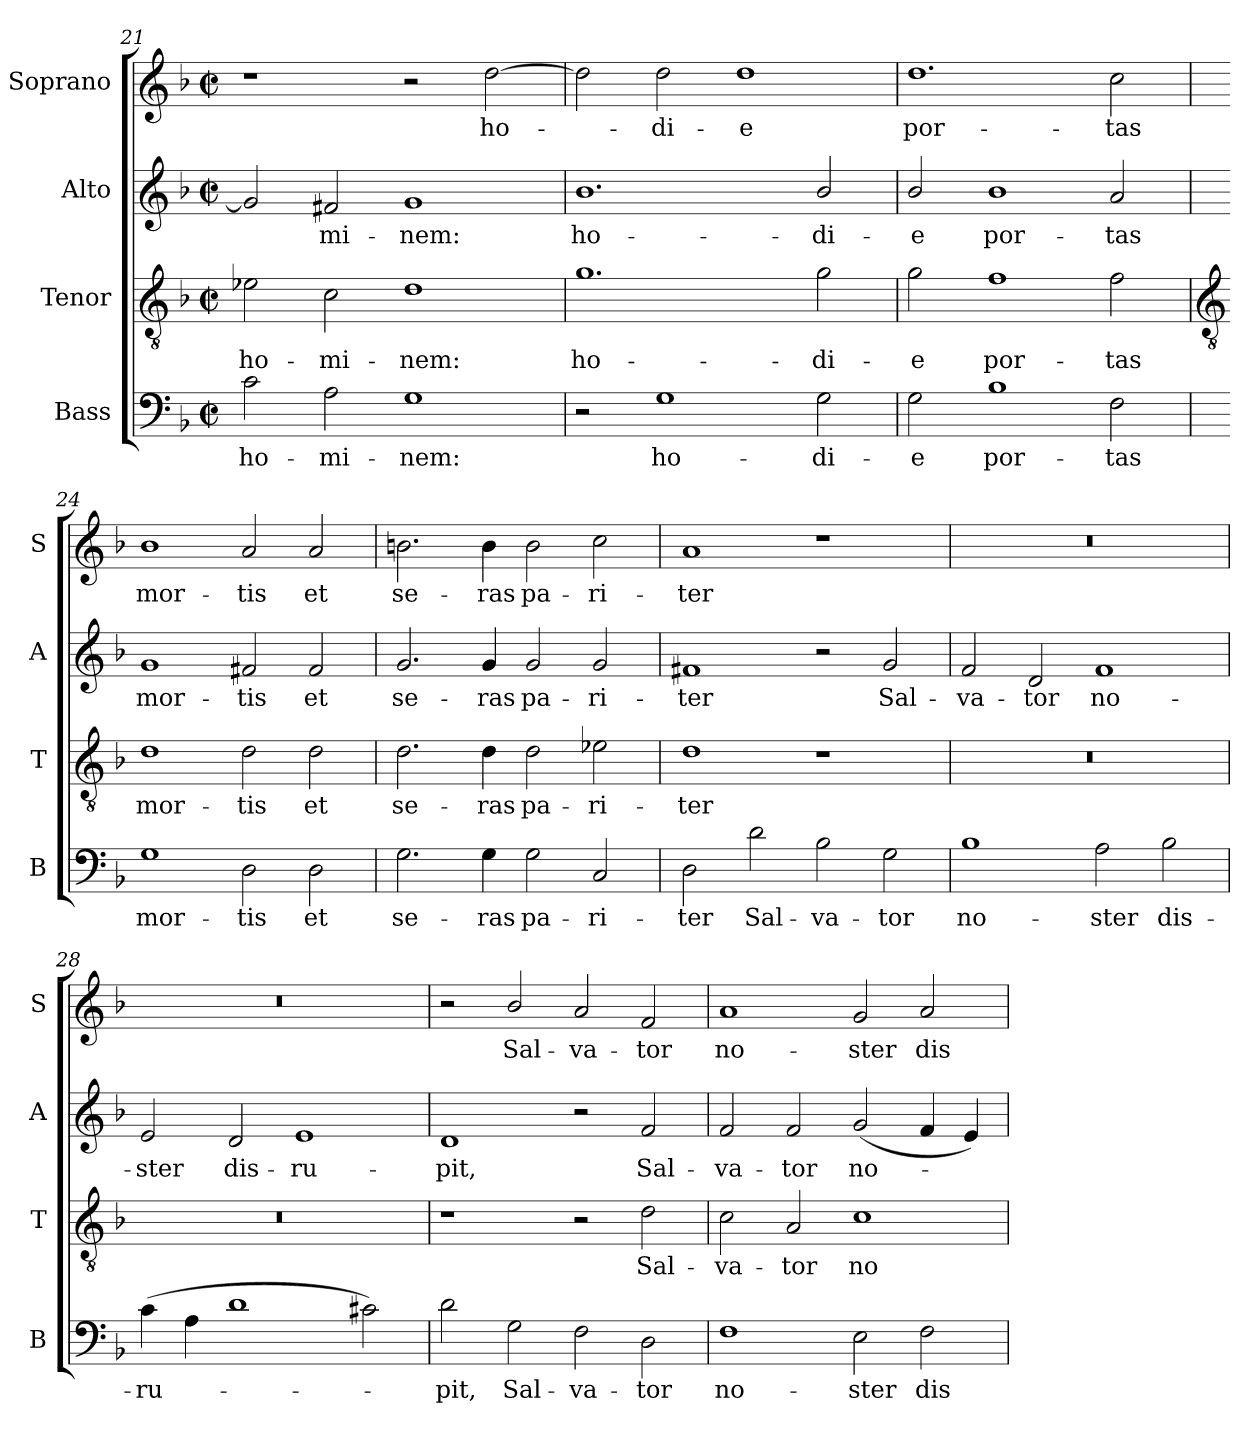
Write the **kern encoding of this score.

**kern	**text	**kern	**text	**kern	**text	**kern	**text
*part4	*part4	*part3	*part3	*part2	*part2	*part1	*part1
*staff4	*staff4	*staff3	*staff3	*staff2	*staff2	*staff1	*staff1
*I"Bass	*	*I"Tenor	*	*I"Alto	*	*I"Soprano	*
*I'B	*	*I'T	*	*I'A	*	*I'S	*
*clefF4	*	*clefGv2	*	*clefG2	*	*clefG2	*
*k[b-]	*	*k[b-]	*	*k[b-]	*	*k[b-]	*
*F:	*	*F:	*	*F:	*	*F:	*
*M4/2	*	*M4/2	*	*M4/2	*	*M4/2	*
*met(c|)	*	*met(c|)	*	*met(c|)	*	*met(c|)	*
=21	=21	=21	=21	=21	=21	=21	=21
!	!LO:LY:b	!	!LO:LY:b	!	!	!	!
2c	ho-	2e-X	ho-	2g]	.	1r	.
!	!LO:LY:b	!	!LO:LY:b	!	!LO:LY:b	!	!
2A	-mi-	2c	-mi-	2f#X	mi-	.	.
!	!LO:LY:b	!	!LO:LY:b	!	!LO:LY:b	!	!
1G	-nem:	1d	-nem:	1g	-nem:	2r	.
!	!	!	!	!	!	!	!LO:LY:b
.	.	.	.	.	.	[2dd	ho-
=22	=22	=22	=22	=22	=22	=22	=22
!	!	!	!LO:LY:b	!	!LO:LY:b	!	!
2r	.	1.g	ho-	1.b-	ho-	2dd]	.
!	!LO:LY:b	!	!	!	!	!	!LO:LY:b
1G	ho-	.	.	.	.	2dd	di-
!	!	!	!	!	!	!	!LO:LY:b
.	.	.	.	.	.	1dd	-e
!	!LO:LY:b	!	!LO:LY:b	!	!LO:LY:b	!	!
2G	-di-	2g	-di-	2b-/	-di-	.	.
=23	=23	=23	=23	=23	=23	=23	=23
!	!LO:LY:b	!	!LO:LY:b	!	!LO:LY:b	!	!LO:LY:b
2G	-e	2g	-e	2b-/	-e	1.dd	por-
!	!LO:LY:b	!	!LO:LY:b	!	!LO:LY:b	!	!
1B-	por-	1f	por-	1b-	por-	.	.
!	!LO:LY:b	!	!LO:LY:b	!	!LO:LY:b	!	!LO:LY:b
2F	-tas	2f	-tas	2a	-tas	2cc	-tas
!!LO:LB:g=z
=24	=24	=24	=24	=24	=24	=24	=24
*	*	*clefGv2	*	*	*	*	*
!	!LO:LY:b	!	!LO:LY:b	!	!LO:LY:b	!	!LO:LY:b
1G	mor-	1d	mor-	1g	mor-	1b-	mor-
!	!LO:LY:b	!	!LO:LY:b	!	!LO:LY:b	!	!LO:LY:b
2D	-tis	2d	-tis	2f#X	-tis	2a	-tis
!	!LO:LY:b	!	!LO:LY:b	!	!LO:LY:b	!	!LO:LY:b
2D	et	2d	et	2f#	et	2a	et
=25	=25	=25	=25	=25	=25	=25	=25
!	!LO:LY:b	!	!LO:LY:b	!	!LO:LY:b	!	!LO:LY:b
2.G	se-	2.d	se-	2.g	se-	2.bn	se-
!	!LO:LY:b	!	!LO:LY:b	!	!LO:LY:b	!	!LO:LY:b
4G	-ras	4d	-ras	4g	-ras	4b	-ras
!	!LO:LY:b	!	!LO:LY:b	!	!LO:LY:b	!	!LO:LY:b
2G	pa-	2d	pa-	2g	pa-	2b	pa-
!	!LO:LY:b	!	!LO:LY:b	!	!LO:LY:b	!	!LO:LY:b
2C	-ri-	2e-X	-ri-	2g	-ri-	2cc	-ri-
=26	=26	=26	=26	=26	=26	=26	=26
!	!LO:LY:b	!	!LO:LY:b	!	!LO:LY:b	!	!LO:LY:b
2D	-ter	1d	-ter	1f#X	-ter	1a	-ter
!	!LO:LY:b	!	!	!	!	!	!
2d	Sal-	.	.	.	.	.	.
!	!LO:LY:b	!	!	!	!	!	!
2B-	-va-	1r	.	2r	.	1r	.
!	!LO:LY:b	!	!	!	!LO:LY:b	!	!
2G	-tor	.	.	2g	Sal-	.	.
=27	=27	=27	=27	=27	=27	=27	=27
!	!LO:LY:b	!	!	!	!LO:LY:b	!	!
1B-	no-	0r	.	2f	-va-	0r	.
!	!	!	!	!	!LO:LY:b	!	!
.	.	.	.	2d	-tor	.	.
!	!LO:LY:b	!	!	!	!LO:LY:b	!	!
2A	-ster	.	.	1f	no-	.	.
!	!LO:LY:b	!	!	!	!	!	!
2B-	dis-	.	.	.	.	.	.
=28	=28	=28	=28	=28	=28	=28	=28
!	!LO:LY:b	!	!	!	!LO:LY:b	!	!
(>4c	-ru-	0r	.	2e	-ster	0r	.
4A	.	.	.	.	.	.	.
!	!	!	!	!	!LO:LY:b	!	!
1d	.	.	.	2d	dis-	.	.
!	!	!	!	!	!LO:LY:b	!	!
.	.	.	.	1e	-ru-	.	.
2c#X)	.	.	.	.	.	.	.
=29	=29	=29	=29	=29	=29	=29	=29
!	!LO:LY:b	!	!	!	!LO:LY:b	!	!
2d	pit,	1r	.	1d	-pit,	2r	.
!	!LO:LY:b	!	!	!	!	!	!LO:LY:b
2G	Sal-	.	.	.	.	2b-/	Sal-
!	!LO:LY:b	!	!	!	!	!	!LO:LY:b
2F	-va-	2r	.	2r	.	2a	-va-
!	!LO:LY:b	!	!LO:LY:b	!	!LO:LY:b	!	!LO:LY:b
2D	-tor	2d	Sal-	2f	Sal-	2f	-tor
=30	=30	=30	=30	=30	=30	=30	=30
!	!LO:LY:b	!	!LO:LY:b	!	!LO:LY:b	!	!LO:LY:b
1F	no-	2c	-va-	2f	-va-	1a	no-
!	!	!	!LO:LY:b	!	!LO:LY:b	!	!
.	.	2A	-tor	2f	-tor	.	.
!	!LO:LY:b	!	!LO:LY:b	!	!LO:LY:b	!	!LO:LY:b
2E	-ster	1c	no-	(<2g	no-	2g	-ster
!	!LO:LY:b	!	!	!	!	!	!LO:LY:b
2F	dis-	.	.	4f	.	2a	dis-
.	.	.	.	4e)	.	.	.
=	=	=	=	=	=	=	=
*-	*-	*-	*-	*-	*-	*-	*-
